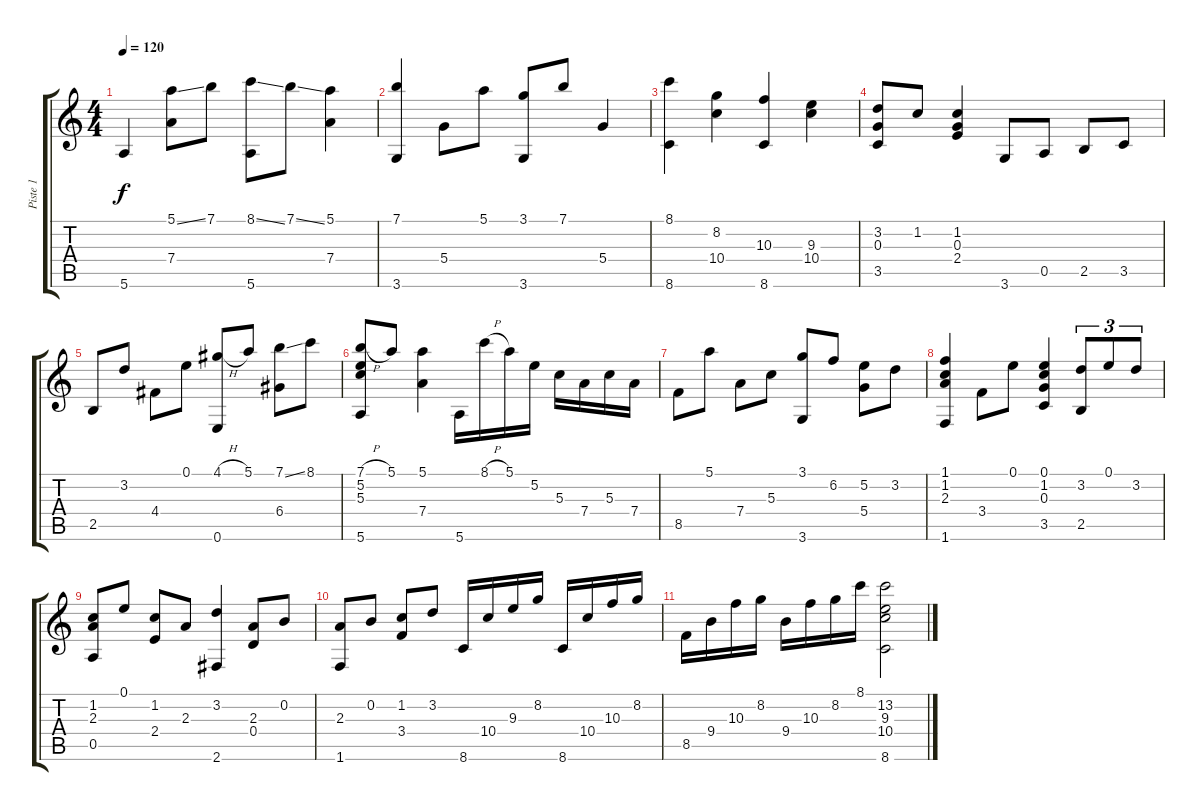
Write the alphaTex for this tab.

\track ("Piste 1" "Piste 1") {instrument acousticguitarsteel}
\staff {score tabs}
\tuning (E4 B3 G3 D3 A2 E2) {hide}
\ts (4 4)
\tempo 120
\clef g2
\ks c
5.6.4{dy f} (5.1{ss} 7.4).8 7.1.8 (8.1{ss} 5.6).8 7.1{ss}.8 (5.1 7.4).4 |
(7.1 3.6).4 5.4.8 5.1.8 (3.1 3.6).8 7.1.8 5.4.4 |
(8.1 8.6).4 (8.2 10.4).4 (10.3 8.6).4 (9.3 10.4).4 |
(3.2 0.3 3.5).8 1.2.8 (1.2 0.3 2.4).4 3.6.8 0.5.8 2.5.8 3.5.8 |
2.5.8 3.2.8 4.4.8 0.1.8 (4.1{h} 0.6).8 5.1.8 (7.1{ss} 6.4).8 8.1.8 |
(7.1{h} 5.2 5.3 5.6).8 5.1.8 (5.1 7.4).4 5.6.16 8.1{h}.16 5.1.16 5.2.16 5.3.16 7.4.16 5.3.16 7.4.16 |
8.5.8 5.1.8 7.4.8 5.3.8 (3.1 3.6).8 6.2.8 (5.2 5.4).8 3.2.8 |
(1.1 1.2 2.3 1.6).4 3.4.8 0.1.8 (0.1 1.2 0.3 3.5).4 (3.2 2.5).8{tu (3 2)} 0.1.8{tu (3 2)} 3.2.8{tu (3 2)} |
(1.2 2.3 0.5).8 0.1.8 (1.2 2.4).8 2.3.8 (3.2 2.6).4 (2.3 0.4).8 0.2.8 |
(2.3 1.6).8 0.2.8 (1.2 3.4).8 3.2.8 8.6.16 10.4.16 9.3.16 8.2.16 8.6.16 10.4.16 10.3.16 8.2.16 |
8.5.16 9.4.16 10.3.16 8.2.16 9.4.16 10.3.16 8.2.16 8.1.16 (13.2 9.3 10.4 8.6).2
